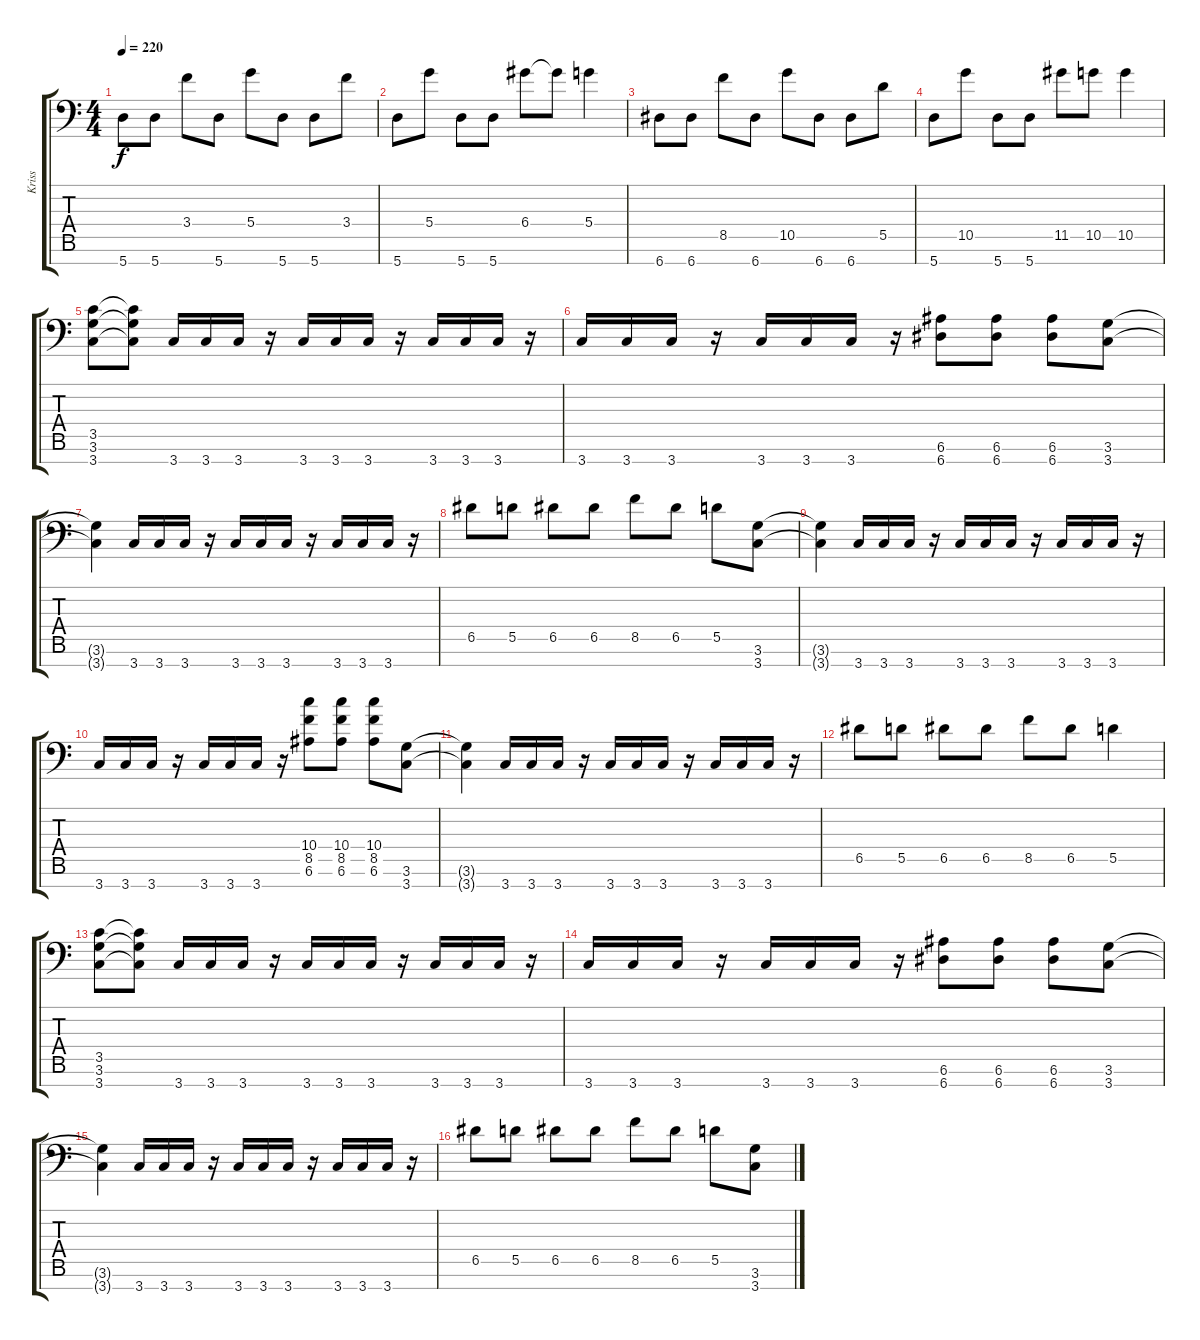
\track ("Kriss" "Kriss") {instrument distortionguitar}
\staff {score tabs}
\tuning (E4 B3 G3 D3 A2 E2 A1) {hide}
\ts (4 4)
\tempo 220
\clef f4
\ks c
5.7.8{dy f} 5.7.8 3.4.8 5.7.8 5.4.8 5.7.8 5.7.8 3.4.8 |
5.7.8 5.4.8 5.7.8 5.7.8 6.4.8 6.4{t}.8 5.4.4 |
6.7.8 6.7.8 8.5.8 6.7.8 10.5.8 6.7.8 6.7.8 5.5.8 |
5.7.8 10.5.8 5.7.8 5.7.8 11.5.8 10.5.8 10.5.4 |
(3.5 3.6 3.7).8 (3.5{t} 3.6{t} 3.7{t}).8 3.7.16 3.7.16 3.7.16 r.16 3.7.16 3.7.16 3.7.16 r.16 3.7.16 3.7.16 3.7.16 r.16 |
3.7.16 3.7.16 3.7.16 r.16 3.7.16 3.7.16 3.7.16 r.16 (6.6 6.7).8 (6.6 6.7).8 (6.6 6.7).8 (3.6 3.7).8 |
(3.6{t} 3.7{t}).4 3.7.16 3.7.16 3.7.16 r.16 3.7.16 3.7.16 3.7.16 r.16 3.7.16 3.7.16 3.7.16 r.16 |
6.5.8 5.5.8 6.5.8 6.5.8 8.5.8 6.5.8 5.5.8 (3.6 3.7).8 |
(3.6{t} 3.7{t}).4 3.7.16 3.7.16 3.7.16 r.16 3.7.16 3.7.16 3.7.16 r.16 3.7.16 3.7.16 3.7.16 r.16 |
3.7.16 3.7.16 3.7.16 r.16 3.7.16 3.7.16 3.7.16 r.16 (10.4 8.5 6.6).8 (10.4 8.5 6.6).8 (10.4 8.5 6.6).8 (3.6 3.7).8 |
(3.6{t} 3.7{t}).4 3.7.16 3.7.16 3.7.16 r.16 3.7.16 3.7.16 3.7.16 r.16 3.7.16 3.7.16 3.7.16 r.16 |
6.5.8 5.5.8 6.5.8 6.5.8 8.5.8 6.5.8 5.5.4 |
(3.5 3.6 3.7).8 (3.5{t} 3.6{t} 3.7{t}).8 3.7.16 3.7.16 3.7.16 r.16 3.7.16 3.7.16 3.7.16 r.16 3.7.16 3.7.16 3.7.16 r.16 |
3.7.16 3.7.16 3.7.16 r.16 3.7.16 3.7.16 3.7.16 r.16 (6.6 6.7).8 (6.6 6.7).8 (6.6 6.7).8 (3.6 3.7).8 |
(3.6{t} 3.7{t}).4 3.7.16 3.7.16 3.7.16 r.16 3.7.16 3.7.16 3.7.16 r.16 3.7.16 3.7.16 3.7.16 r.16 |
6.5.8 5.5.8 6.5.8 6.5.8 8.5.8 6.5.8 5.5.8 (3.6 3.7).8
